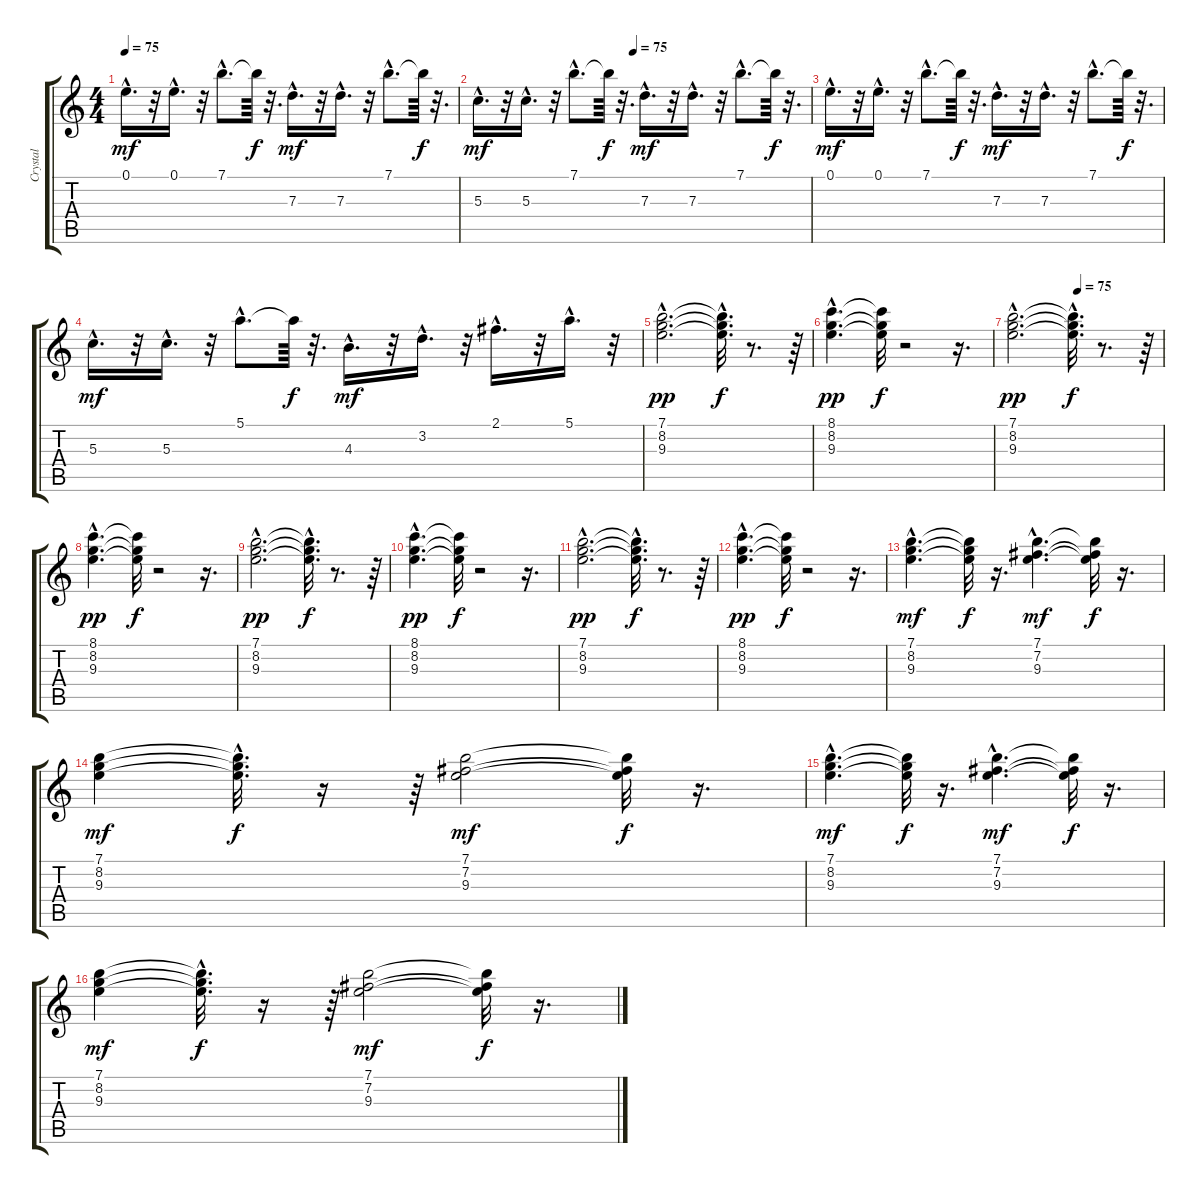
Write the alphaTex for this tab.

\track ("Crystal" "Crystal") {instrument acousticbass}
\staff {score tabs}
\tuning (E4 B3 G3 D3 A2 E2) {hide}
\ts (4 4)
\tempo 75
\clef g2
\ks c
0.1{hac}.16{d dy mf} r.32 0.1{hac}.16{d} r.32 7.1{hac}.8{d} 7.1{t}.64{dy f} r.32{d} 7.3{hac}.16{d dy mf} r.32 7.3{hac}.16{d} r.32 7.1{hac}.8{d} 7.1{t}.64{dy f} r.32{d} |
\tempo (75 0.46875)
5.3{hac}.16{d dy mf} r.32 5.3{hac}.16{d} r.32 7.1{hac}.8{d} 7.1{t}.64{dy f} r.32{d} 7.3{hac}.16{d dy mf} r.32 7.3{hac}.16{d} r.32 7.1{hac}.8{d} 7.1{t}.64{dy f} r.32{d} |
0.1{hac}.16{d dy mf} r.32 0.1{hac}.16{d} r.32 7.1{hac}.8{d} 7.1{t}.64{dy f} r.32{d} 7.3{hac}.16{d dy mf} r.32 7.3{hac}.16{d} r.32 7.1{hac}.8{d} 7.1{t}.64{dy f} r.32{d} |
5.3{hac}.16{d dy mf} r.32 5.3{hac}.16{d} r.32 5.1{hac}.8{d} 5.1{t}.64{dy f} r.32{d} 4.3{hac}.16{d dy mf} r.32 3.2{hac}.16{d} r.32 2.1{hac}.16{d} r.32 5.1{hac}.16{d} r.32 |
(7.1{hac} 8.2{hac} 9.3{hac}).2{d dy pp} (7.1{hac t} 8.2{hac t} 9.3{hac t}).32{d dy f} r.8{d} r.64 |
(8.1{hac} 8.2{hac} 9.3{hac}).4{d dy pp} (8.1{t} 8.2{t} 9.3{t}).32{dy f} r.2 r.16{d} |
\tempo (75 0.4375)
(7.1{hac} 8.2{hac} 9.3{hac}).2{d dy pp} (7.1{hac t} 8.2{hac t} 9.3{hac t}).32{d dy f} r.8{d} r.64 |
(8.1{hac} 8.2{hac} 9.3{hac}).4{d dy pp} (8.1{t} 8.2{t} 9.3{t}).32{dy f} r.2 r.16{d} |
(7.1{hac} 8.2{hac} 9.3{hac}).2{d dy pp} (7.1{hac t} 8.2{hac t} 9.3{hac t}).32{d dy f} r.8{d} r.64 |
(8.1{hac} 8.2{hac} 9.3{hac}).4{d dy pp} (8.1{t} 8.2{t} 9.3{t}).32{dy f} r.2 r.16{d} |
(7.1{hac} 8.2{hac} 9.3{hac}).2{d dy pp} (7.1{hac t} 8.2{hac t} 9.3{hac t}).32{d dy f} r.8{d} r.64 |
(8.1{hac} 8.2{hac} 9.3{hac}).4{d dy pp} (8.1{t} 8.2{t} 9.3{t}).32{dy f} r.2 r.16{d} |
(7.1{hac} 8.2{hac} 9.3{hac}).4{d dy mf} (7.1{t} 8.2{t} 9.3{t}).32{dy f} r.16{d} (7.1{hac} 7.2{hac} 9.3{hac}).4{d dy mf} (7.1{t} 7.2{t} 9.3{t}).32{dy f} r.16{d} |
(7.1 8.2 9.3).4{dy mf} (7.1{hac t} 8.2{hac t} 9.3{hac t}).32{d dy f} r.16 r.64 (7.1 7.2 9.3).2{dy mf} (7.1{t} 7.2{t} 9.3{t}).32{dy f} r.16{d} |
(7.1{hac} 8.2{hac} 9.3{hac}).4{d dy mf} (7.1{t} 8.2{t} 9.3{t}).32{dy f} r.16{d} (7.1{hac} 7.2{hac} 9.3{hac}).4{d dy mf} (7.1{t} 7.2{t} 9.3{t}).32{dy f} r.16{d} |
(7.1 8.2 9.3).4{dy mf} (7.1{hac t} 8.2{hac t} 9.3{hac t}).32{d dy f} r.16 r.64 (7.1 7.2 9.3).2{dy mf} (7.1{t} 7.2{t} 9.3{t}).32{dy f} r.16{d}
